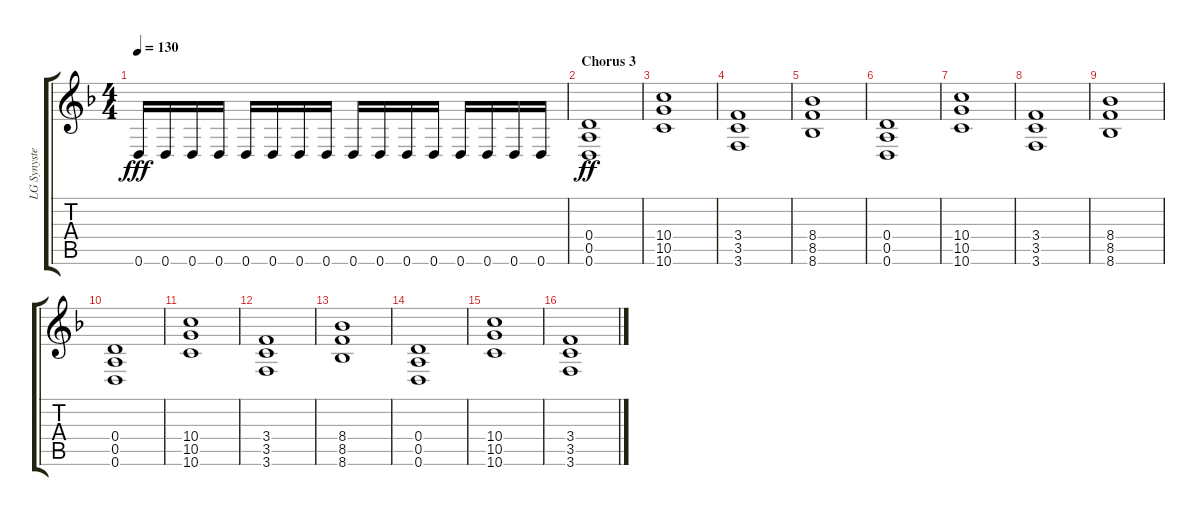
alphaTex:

\track ("LG Synyster Gates" "LG Synyste") {instrument distortionguitar}
\staff {score tabs}
\tuning (E4 B3 G3 D3 A2 D2) {hide}
\ts (4 4)
\tempo 130
\clef g2
\ks dminor
0.6.16{dy fff} 0.6.16 0.6.16 0.6.16 0.6.16 0.6.16 0.6.16 0.6.16 0.6.16 0.6.16 0.6.16 0.6.16 0.6.16 0.6.16 0.6.16 0.6.16 |
\section ("" "Chorus 3")
(0.4 0.5 0.6).1{dy ff} |
(10.4 10.5 10.6).1 |
(3.4 3.5 3.6).1 |
(8.4 8.5 8.6).1 |
(0.4 0.5 0.6).1 |
(10.4 10.5 10.6).1 |
(3.4 3.5 3.6).1 |
(8.4 8.5 8.6).1 |
(0.4 0.5 0.6).1 |
(10.4 10.5 10.6).1 |
(3.4 3.5 3.6).1 |
(8.4 8.5 8.6).1 |
(0.4 0.5 0.6).1 |
(10.4 10.5 10.6).1 |
(3.4 3.5 3.6).1
